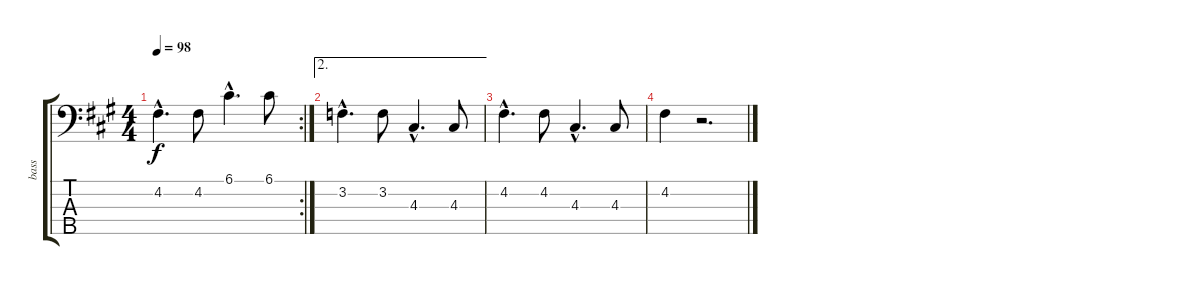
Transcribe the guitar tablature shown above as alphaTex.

\track ("bass" "bass") {instrument electricbassfinger}
\staff {score tabs}
\tuning (G2 D2 A1 E1 B0) {hide}
\rc 2
\ts (4 4)
\tempo 98
\clef f4
\ks f#minor
4.2{hac}.4{d dy f} 4.2.8 6.1{hac}.4{d} 6.1.8 |
\ae 2
3.2{hac}.4{d} 3.2.8 4.3{hac}.4{d} 4.3.8 |
4.2{hac}.4{d} 4.2.8 4.3{hac}.4{d} 4.3.8 |
4.2.4 r.2{d}
